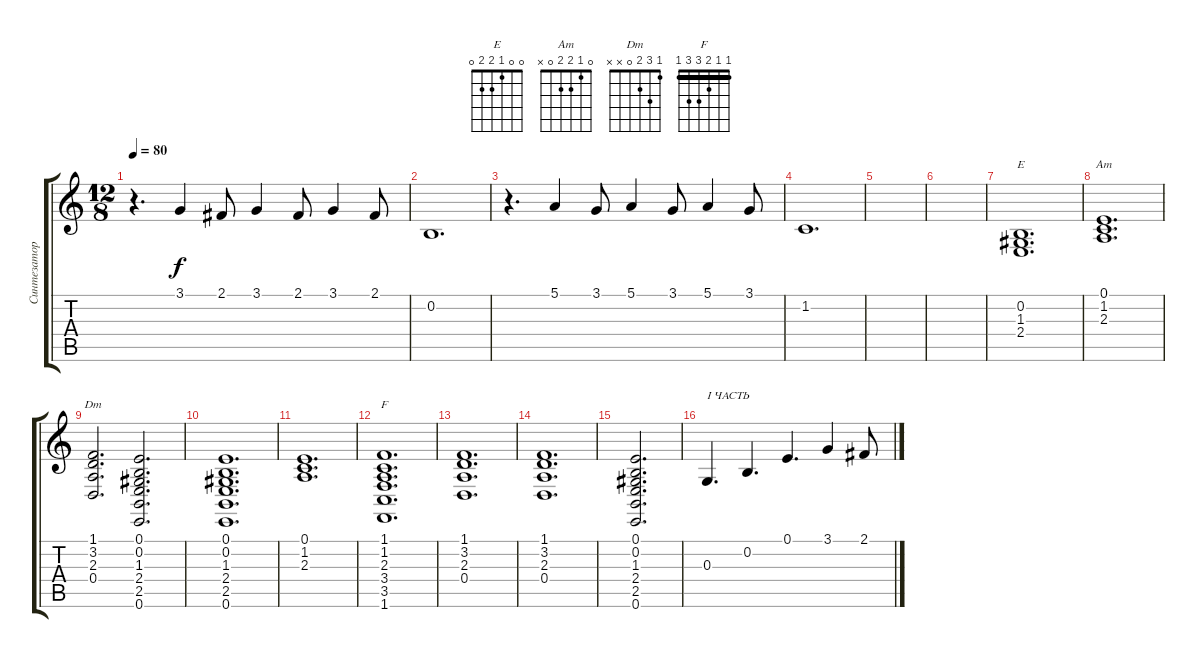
\track ("Синтезатор(strings)" "Синтезатор") {instrument tremolostrings}
\staff {score tabs}
\tuning (E4 B3 G3 D3 A2 E2) {hide}
\chord ("E" 0 0 1 2 2 0)
\chord ("Am" 0 1 2 2 0 x)
\chord ("Dm" 1 3 2 0 x x)
\chord ("F" 1 1 2 3 3 1) {barre 1}
\ts (12 8)
\tempo 80
\clef g2
\ks c
r.4{d dy f} 3.1.4 2.1.8 3.1.4 2.1.8 3.1.4 2.1.8 |
0.2.1{d} |
r.4{d} 5.1.4 3.1.8 5.1.4 3.1.8 5.1.4 3.1.8 |
1.2.1{d} |
|
|
(0.2 1.3 2.4).1{d ch "E"} |
(0.1 1.2 2.3).1{d ch "Am"} |
(1.1 3.2 2.3 0.4).2{d ch "Dm"} (0.1 0.2 1.3 2.4 2.5 0.6).2{d} |
(0.1 0.2 1.3 2.4 2.5 0.6).1{d} |
(0.1 1.2 2.3).1{d} |
(1.1 1.2 2.3 3.4 3.5 1.6).1{d ch "F"} |
(1.1 3.2 2.3 0.4).1{d} |
(1.1 3.2 2.3 0.4).1{d} |
(0.1 0.2 1.3 2.4 2.5 0.6).2{d} |
0.3.4{d txt "I ЧАСТЬ "} 0.2.4{d} 0.1.4{d} 3.1.4 2.1.8
